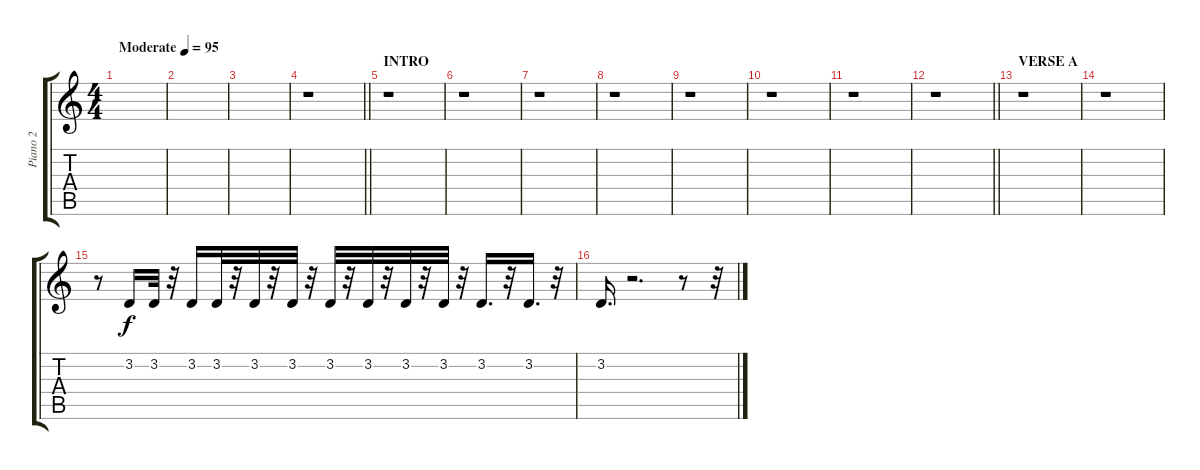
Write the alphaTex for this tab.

\track ("Piano 2" "Piano 2") {instrument brightacousticpiano}
\staff {score tabs}
\tuning (E4 B3 G3 D3 A2 E2) {hide}
\ts (4 4)
\tempo (95 "Moderate")
\clef g2
\ks c
|
|
|
\barLineRight lightlight
r.1 |
\section ("" "INTRO")
r.1 |
r.1 |
r.1 |
r.1 |
r.1 |
r.1 |
r.1 |
\barLineRight lightlight
r.1 |
\section ("" "VERSE A")
r.1 |
r.1 |
r.8 3.2.16 3.2.32 r.32 3.2.16 3.2.32 r.32 3.2.32 r.32 3.2.32 r.32 3.2.32 r.32 3.2.32 r.32 3.2.32 r.32 3.2.32 r.32 3.2.16{d} r.32 3.2.16{d} r.32 |
3.2.16{d} r.2{d} r.8 r.32
